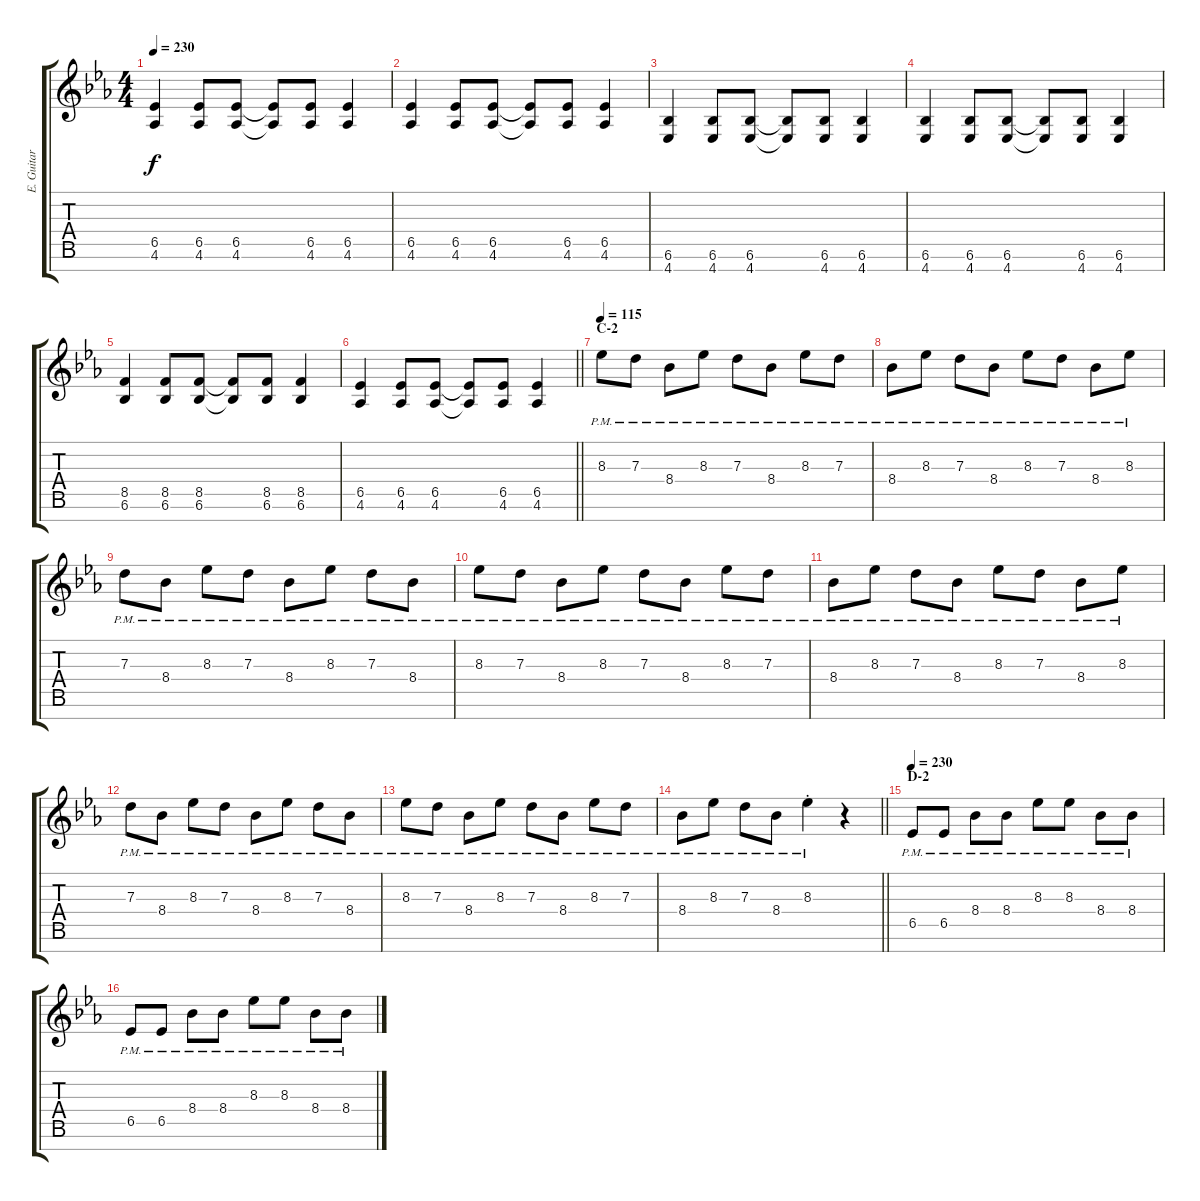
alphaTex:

\track ("E. Guitar II" "E. Guitar ") {instrument overdrivenguitar}
\staff {score tabs}
\tuning (E4 B3 G3 D3 A2 E2 B1) {hide}
\ts (4 4)
\tempo 230
\clef g2
\ks eb
(6.5 4.6).4{dy f} (6.5 4.6).8 (6.5 4.6).8 (6.5{t} 4.6{t}).8 (6.5 4.6).8 (6.5 4.6).4 |
(6.5 4.6).4 (6.5 4.6).8 (6.5 4.6).8 (6.5{t} 4.6{t}).8 (6.5 4.6).8 (6.5 4.6).4 |
(6.6 4.7).4 (6.6 4.7).8 (6.6 4.7).8 (6.6{t} 4.7{t}).8 (6.6 4.7).8 (6.6 4.7).4 |
(6.6 4.7).4 (6.6 4.7).8 (6.6 4.7).8 (6.6{t} 4.7{t}).8 (6.6 4.7).8 (6.6 4.7).4 |
(8.5 6.6).4 (8.5 6.6).8 (8.5 6.6).8 (8.5{t} 6.6{t}).8 (8.5 6.6).8 (8.5 6.6).4 |
\barLineRight lightlight
(6.5 4.6).4 (6.5 4.6).8 (6.5 4.6).8 (6.5{t} 4.6{t}).8 (6.5 4.6).8 (6.5 4.6).4 |
\section ("" "C-2")
\tempo 115
8.3{pm}.8 7.3{pm}.8 8.4{pm}.8 8.3{pm}.8 7.3{pm}.8 8.4{pm}.8 8.3{pm}.8 7.3{pm}.8 |
8.4{pm}.8 8.3{pm}.8 7.3{pm}.8 8.4{pm}.8 8.3{pm}.8 7.3{pm}.8 8.4{pm}.8 8.3{pm}.8 |
7.3{pm}.8 8.4{pm}.8 8.3{pm}.8 7.3{pm}.8 8.4{pm}.8 8.3{pm}.8 7.3{pm}.8 8.4{pm}.8 |
8.3{pm}.8 7.3{pm}.8 8.4{pm}.8 8.3{pm}.8 7.3{pm}.8 8.4{pm}.8 8.3{pm}.8 7.3{pm}.8 |
8.4{pm}.8 8.3{pm}.8 7.3{pm}.8 8.4{pm}.8 8.3{pm}.8 7.3{pm}.8 8.4{pm}.8 8.3{pm}.8 |
7.3{pm}.8 8.4{pm}.8 8.3{pm}.8 7.3{pm}.8 8.4{pm}.8 8.3{pm}.8 7.3{pm}.8 8.4{pm}.8 |
8.3{pm}.8 7.3{pm}.8 8.4{pm}.8 8.3{pm}.8 7.3{pm}.8 8.4{pm}.8 8.3{pm}.8 7.3{pm}.8 |
\barLineRight lightlight
8.4{pm}.8 8.3{pm}.8 7.3{pm}.8 8.4{pm}.8 8.3{pm st}.4 r.4 |
\section ("" "D-2")
\tempo 230
6.5{pm}.8 6.5{pm}.8 8.4{pm}.8 8.4{pm}.8 8.3{pm}.8 8.3{pm}.8 8.4{pm}.8 8.4{pm}.8 |
6.5{pm}.8 6.5{pm}.8 8.4{pm}.8 8.4{pm}.8 8.3{pm}.8 8.3{pm}.8 8.4{pm}.8 8.4{pm}.8
